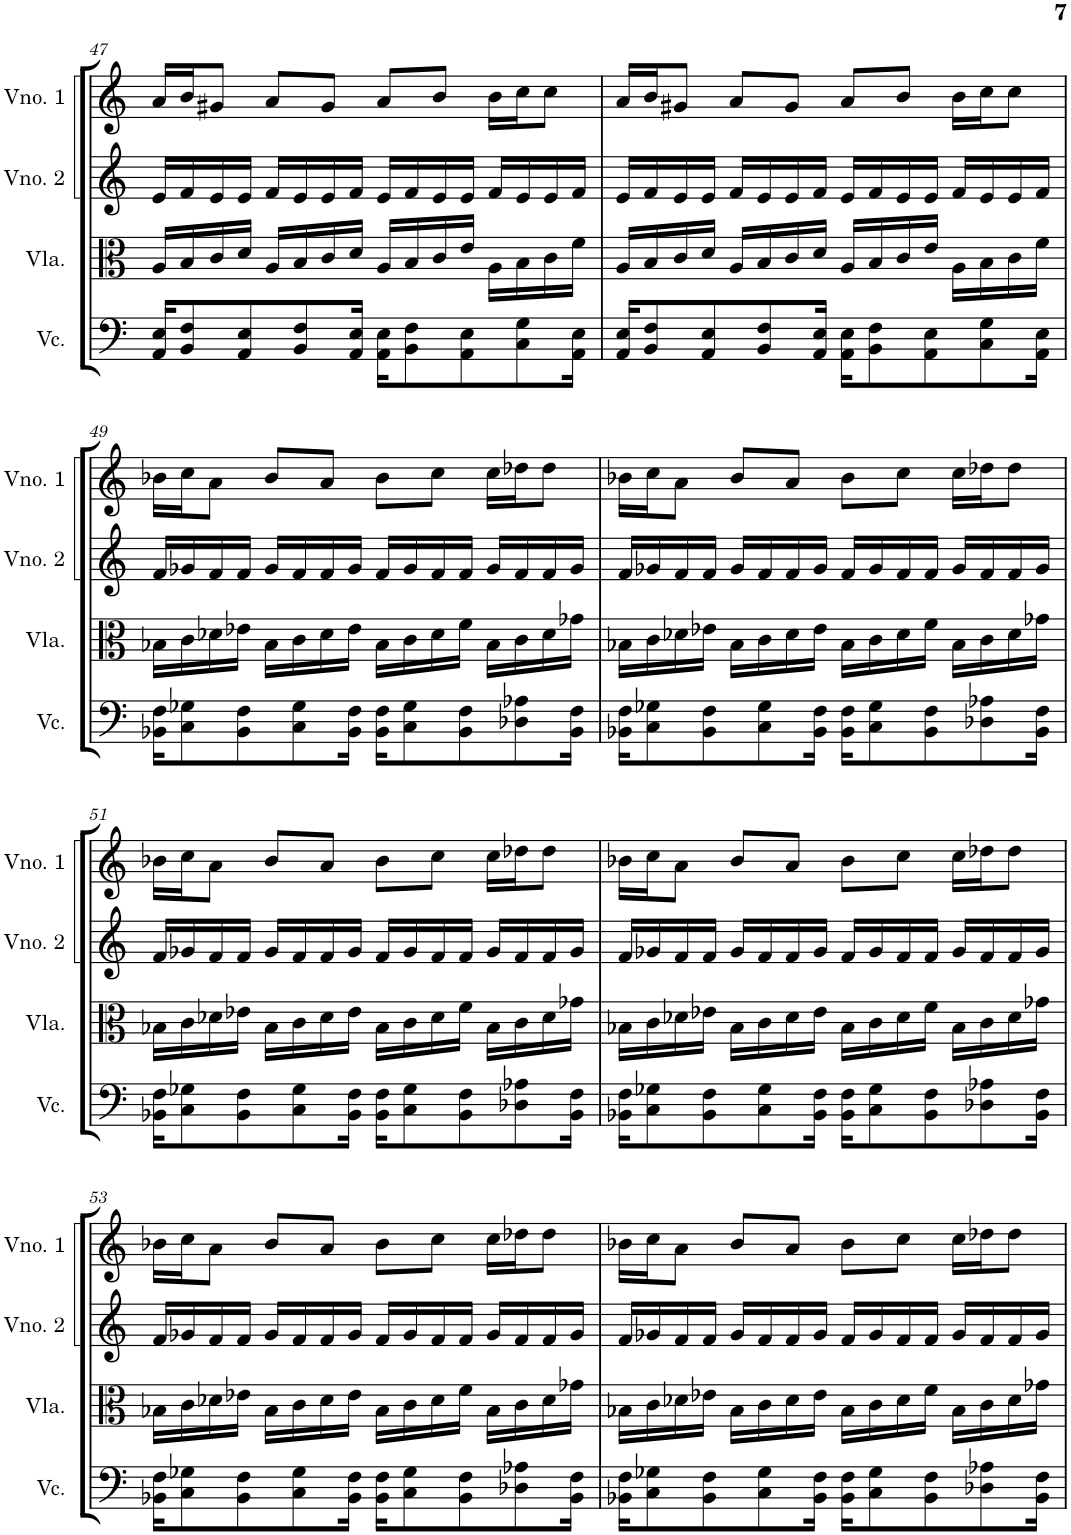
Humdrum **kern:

**kern	**kern	**kern	**kern
*part4	*part3	*part2	*part1
*staff4	*staff3	*staff2	*staff1
*I"Violoncelo	*I"Viola	*I"Violino 2	*I"Violino 1
*I'Vc.	*I'Vla.	*I'Vno. 2	*I'Vno. 1
!!LO:PB:g=z
*clefF4	*clefC3	*clefG2	*clefG2
*k[]	*k[]	*k[]	*k[]
*M4/4	*M4/4	*M4/4	*M4/4
=47	=47	=47	=47
16AA/ 16E/KL	16A/LL	16e/LL	16a/LL
8BB/ 8F/	16B/	16f/	16b/J
.	16c/	16e/	8g#X/J
8AA/ 8E/	16d/JJ	16e/JJ	.
.	16A/LL	16f/LL	8a/L
8BB/ 8F/	16B/	16e/	.
.	16c/	16e/	8g#/J
16AA/ 16E/Jk	16d/JJ	16f/JJ	.
16AA\ 16E\KL	16A/LL	16e/LL	8a/L
8BB\ 8F\	16B/	16f/	.
.	16c/	16e/	8b/J
8AA\ 8E\	16e/JJ	16e/JJ	.
.	16A\LL	16f/LL	16b\LL
8C\ 8G\	16B\	16e/	16cc\J
.	16c\	16e/	8cc\J
16AA\ 16E\Jk	16f\JJ	16f/JJ	.
=48	=48	=48	=48
16AA/ 16E/KL	16A/LL	16e/LL	16a/LL
8BB/ 8F/	16B/	16f/	16b/J
.	16c/	16e/	8g#X/J
8AA/ 8E/	16d/JJ	16e/JJ	.
.	16A/LL	16f/LL	8a/L
8BB/ 8F/	16B/	16e/	.
.	16c/	16e/	8g#/J
16AA/ 16E/Jk	16d/JJ	16f/JJ	.
16AA\ 16E\KL	16A/LL	16e/LL	8a/L
8BB\ 8F\	16B/	16f/	.
.	16c/	16e/	8b/J
8AA\ 8E\	16e/JJ	16e/JJ	.
.	16A\LL	16f/LL	16b\LL
8C\ 8G\	16B\	16e/	16cc\J
.	16c\	16e/	8cc\J
16AA\ 16E\Jk	16f\JJ	16f/JJ	.
!!LO:LB:g=z
=49	=49	=49	=49
16BB-X\ 16F\KL	16B-X\LL	16f/LL	16b-X\LL
8C\ 8G-X\	16c\	16g-X/	16cc\J
.	16d-X\	16f/	8a\J
8BB-\ 8F\	16e-X\JJ	16f/JJ	.
.	16B-\LL	16g-/LL	8b-/L
8C\ 8G-\	16c\	16f/	.
.	16d-\	16f/	8a/J
16BB-\ 16F\Jk	16e-\JJ	16g-/JJ	.
16BB-\ 16F\KL	16B-\LL	16f/LL	8b-\L
8C\ 8G-\	16c\	16g-/	.
.	16d-\	16f/	8cc\J
8BB-\ 8F\	16f\JJ	16f/JJ	.
.	16B-\LL	16g-/LL	16cc\LL
8D-X\ 8A-X\	16c\	16f/	16dd-X\J
.	16d-\	16f/	8dd-\J
16BB-\ 16F\Jk	16g-X\JJ	16g-/JJ	.
=50	=50	=50	=50
16BB-X\ 16F\KL	16B-X\LL	16f/LL	16b-X\LL
8C\ 8G-X\	16c\	16g-X/	16cc\J
.	16d-X\	16f/	8a\J
8BB-\ 8F\	16e-X\JJ	16f/JJ	.
.	16B-\LL	16g-/LL	8b-/L
8C\ 8G-\	16c\	16f/	.
.	16d-\	16f/	8a/J
16BB-\ 16F\Jk	16e-\JJ	16g-/JJ	.
16BB-\ 16F\KL	16B-\LL	16f/LL	8b-\L
8C\ 8G-\	16c\	16g-/	.
.	16d-\	16f/	8cc\J
8BB-\ 8F\	16f\JJ	16f/JJ	.
.	16B-\LL	16g-/LL	16cc\LL
8D-X\ 8A-X\	16c\	16f/	16dd-X\J
.	16d-\	16f/	8dd-\J
16BB-\ 16F\Jk	16g-X\JJ	16g-/JJ	.
!!LO:LB:g=z
=51	=51	=51	=51
16BB-X\ 16F\KL	16B-X\LL	16f/LL	16b-X\LL
8C\ 8G-X\	16c\	16g-X/	16cc\J
.	16d-X\	16f/	8a\J
8BB-\ 8F\	16e-X\JJ	16f/JJ	.
.	16B-\LL	16g-/LL	8b-/L
8C\ 8G-\	16c\	16f/	.
.	16d-\	16f/	8a/J
16BB-\ 16F\Jk	16e-\JJ	16g-/JJ	.
16BB-\ 16F\KL	16B-\LL	16f/LL	8b-\L
8C\ 8G-\	16c\	16g-/	.
.	16d-\	16f/	8cc\J
8BB-\ 8F\	16f\JJ	16f/JJ	.
.	16B-\LL	16g-/LL	16cc\LL
8D-X\ 8A-X\	16c\	16f/	16dd-X\J
.	16d-\	16f/	8dd-\J
16BB-\ 16F\Jk	16g-X\JJ	16g-/JJ	.
=52	=52	=52	=52
16BB-X\ 16F\KL	16B-X\LL	16f/LL	16b-X\LL
8C\ 8G-X\	16c\	16g-X/	16cc\J
.	16d-X\	16f/	8a\J
8BB-\ 8F\	16e-X\JJ	16f/JJ	.
.	16B-\LL	16g-/LL	8b-/L
8C\ 8G-\	16c\	16f/	.
.	16d-\	16f/	8a/J
16BB-\ 16F\Jk	16e-\JJ	16g-/JJ	.
16BB-\ 16F\KL	16B-\LL	16f/LL	8b-\L
8C\ 8G-\	16c\	16g-/	.
.	16d-\	16f/	8cc\J
8BB-\ 8F\	16f\JJ	16f/JJ	.
.	16B-\LL	16g-/LL	16cc\LL
8D-X\ 8A-X\	16c\	16f/	16dd-X\J
.	16d-\	16f/	8dd-\J
16BB-\ 16F\Jk	16g-X\JJ	16g-/JJ	.
!!LO:LB:g=z
=53	=53	=53	=53
16BB-X\ 16F\KL	16B-X\LL	16f/LL	16b-X\LL
8C\ 8G-X\	16c\	16g-X/	16cc\J
.	16d-X\	16f/	8a\J
8BB-\ 8F\	16e-X\JJ	16f/JJ	.
.	16B-\LL	16g-/LL	8b-/L
8C\ 8G-\	16c\	16f/	.
.	16d-\	16f/	8a/J
16BB-\ 16F\Jk	16e-\JJ	16g-/JJ	.
16BB-\ 16F\KL	16B-\LL	16f/LL	8b-\L
8C\ 8G-\	16c\	16g-/	.
.	16d-\	16f/	8cc\J
8BB-\ 8F\	16f\JJ	16f/JJ	.
.	16B-\LL	16g-/LL	16cc\LL
8D-X\ 8A-X\	16c\	16f/	16dd-X\J
.	16d-\	16f/	8dd-\J
16BB-\ 16F\Jk	16g-X\JJ	16g-/JJ	.
=54	=54	=54	=54
16BB-X\ 16F\KL	16B-X\LL	16f/LL	16b-X\LL
8C\ 8G-X\	16c\	16g-X/	16cc\J
.	16d-X\	16f/	8a\J
8BB-\ 8F\	16e-X\JJ	16f/JJ	.
.	16B-\LL	16g-/LL	8b-/L
8C\ 8G-\	16c\	16f/	.
.	16d-\	16f/	8a/J
16BB-\ 16F\Jk	16e-\JJ	16g-/JJ	.
16BB-\ 16F\KL	16B-\LL	16f/LL	8b-\L
8C\ 8G-\	16c\	16g-/	.
.	16d-\	16f/	8cc\J
8BB-\ 8F\	16f\JJ	16f/JJ	.
.	16B-\LL	16g-/LL	16cc\LL
8D-X\ 8A-X\	16c\	16f/	16dd-X\J
.	16d-\	16f/	8dd-\J
16BB-\ 16F\Jk	16g-X\JJ	16g-/JJ	.
=	=	=	=
*-	*-	*-	*-
